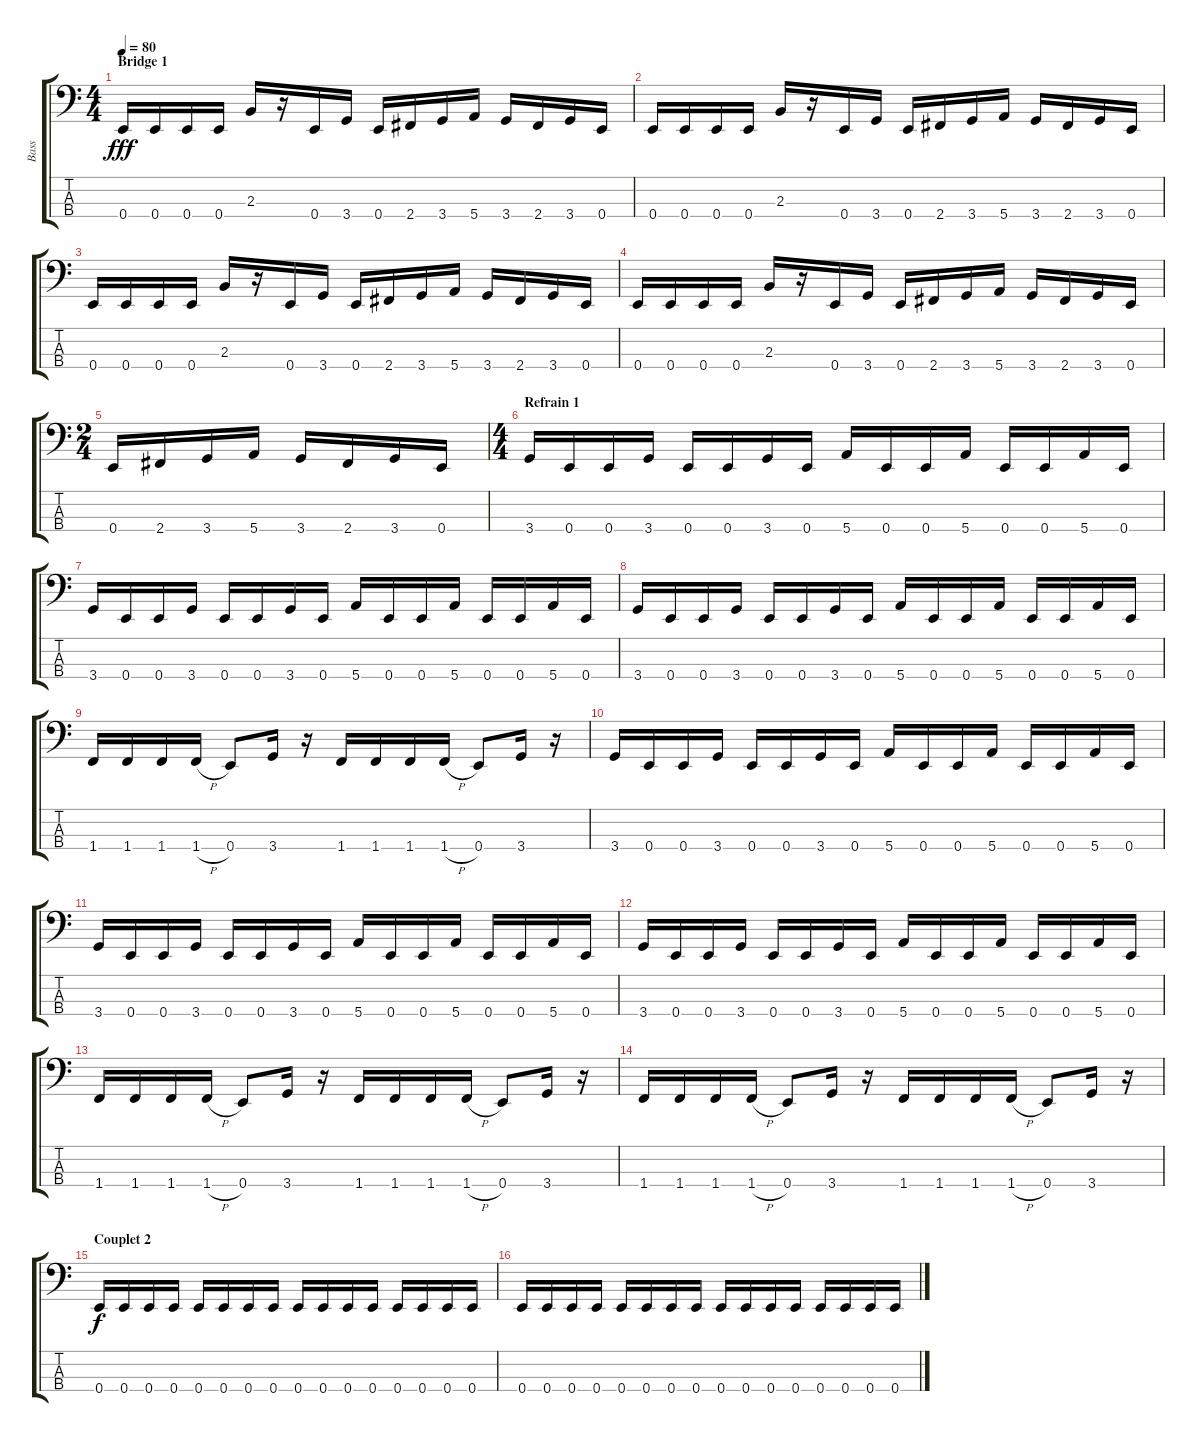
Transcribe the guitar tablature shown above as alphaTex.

\track ("Bass" "Bass") {instrument electricbassfinger}
\staff {score tabs}
\tuning (G2 D2 A1 E1) {hide}
\ts (4 4)
\section ("" "Bridge 1")
\tempo 80
\clef f4
\ks c
0.4.16{dy fff} 0.4.16 0.4.16 0.4.16 2.3.16 r.16 0.4.16 3.4.16 0.4.16 2.4.16 3.4.16 5.4.16 3.4.16 2.4.16 3.4.16 0.4.16 |
0.4.16 0.4.16 0.4.16 0.4.16 2.3.16 r.16 0.4.16 3.4.16 0.4.16 2.4.16 3.4.16 5.4.16 3.4.16 2.4.16 3.4.16 0.4.16 |
0.4.16 0.4.16 0.4.16 0.4.16 2.3.16 r.16 0.4.16 3.4.16 0.4.16 2.4.16 3.4.16 5.4.16 3.4.16 2.4.16 3.4.16 0.4.16 |
0.4.16 0.4.16 0.4.16 0.4.16 2.3.16 r.16 0.4.16 3.4.16 0.4.16 2.4.16 3.4.16 5.4.16 3.4.16 2.4.16 3.4.16 0.4.16 |
\ts (2 4)
0.4.16 2.4.16 3.4.16 5.4.16 3.4.16 2.4.16 3.4.16 0.4.16 |
\ts (4 4)
\section ("" "Refrain 1")
3.4.16 0.4.16 0.4.16 3.4.16 0.4.16 0.4.16 3.4.16 0.4.16 5.4.16 0.4.16 0.4.16 5.4.16 0.4.16 0.4.16 5.4.16 0.4.16 |
3.4.16 0.4.16 0.4.16 3.4.16 0.4.16 0.4.16 3.4.16 0.4.16 5.4.16 0.4.16 0.4.16 5.4.16 0.4.16 0.4.16 5.4.16 0.4.16 |
3.4.16 0.4.16 0.4.16 3.4.16 0.4.16 0.4.16 3.4.16 0.4.16 5.4.16 0.4.16 0.4.16 5.4.16 0.4.16 0.4.16 5.4.16 0.4.16 |
1.4.16 1.4.16 1.4.16 1.4{h}.16 0.4.8 3.4.16 r.16 1.4.16 1.4.16 1.4.16 1.4{h}.16 0.4.8 3.4.16 r.16 |
3.4.16 0.4.16 0.4.16 3.4.16 0.4.16 0.4.16 3.4.16 0.4.16 5.4.16 0.4.16 0.4.16 5.4.16 0.4.16 0.4.16 5.4.16 0.4.16 |
3.4.16 0.4.16 0.4.16 3.4.16 0.4.16 0.4.16 3.4.16 0.4.16 5.4.16 0.4.16 0.4.16 5.4.16 0.4.16 0.4.16 5.4.16 0.4.16 |
3.4.16 0.4.16 0.4.16 3.4.16 0.4.16 0.4.16 3.4.16 0.4.16 5.4.16 0.4.16 0.4.16 5.4.16 0.4.16 0.4.16 5.4.16 0.4.16 |
1.4.16 1.4.16 1.4.16 1.4{h}.16 0.4.8 3.4.16 r.16 1.4.16 1.4.16 1.4.16 1.4{h}.16 0.4.8 3.4.16 r.16 |
1.4.16 1.4.16 1.4.16 1.4{h}.16 0.4.8 3.4.16 r.16 1.4.16 1.4.16 1.4.16 1.4{h}.16 0.4.8 3.4.16 r.16 |
\section ("" "Couplet 2")
0.4.16{dy f} 0.4.16 0.4.16 0.4.16 0.4.16 0.4.16 0.4.16 0.4.16 0.4.16 0.4.16 0.4.16 0.4.16 0.4.16 0.4.16 0.4.16 0.4.16 |
0.4.16 0.4.16 0.4.16 0.4.16 0.4.16 0.4.16 0.4.16 0.4.16 0.4.16 0.4.16 0.4.16 0.4.16 0.4.16 0.4.16 0.4.16 0.4.16
